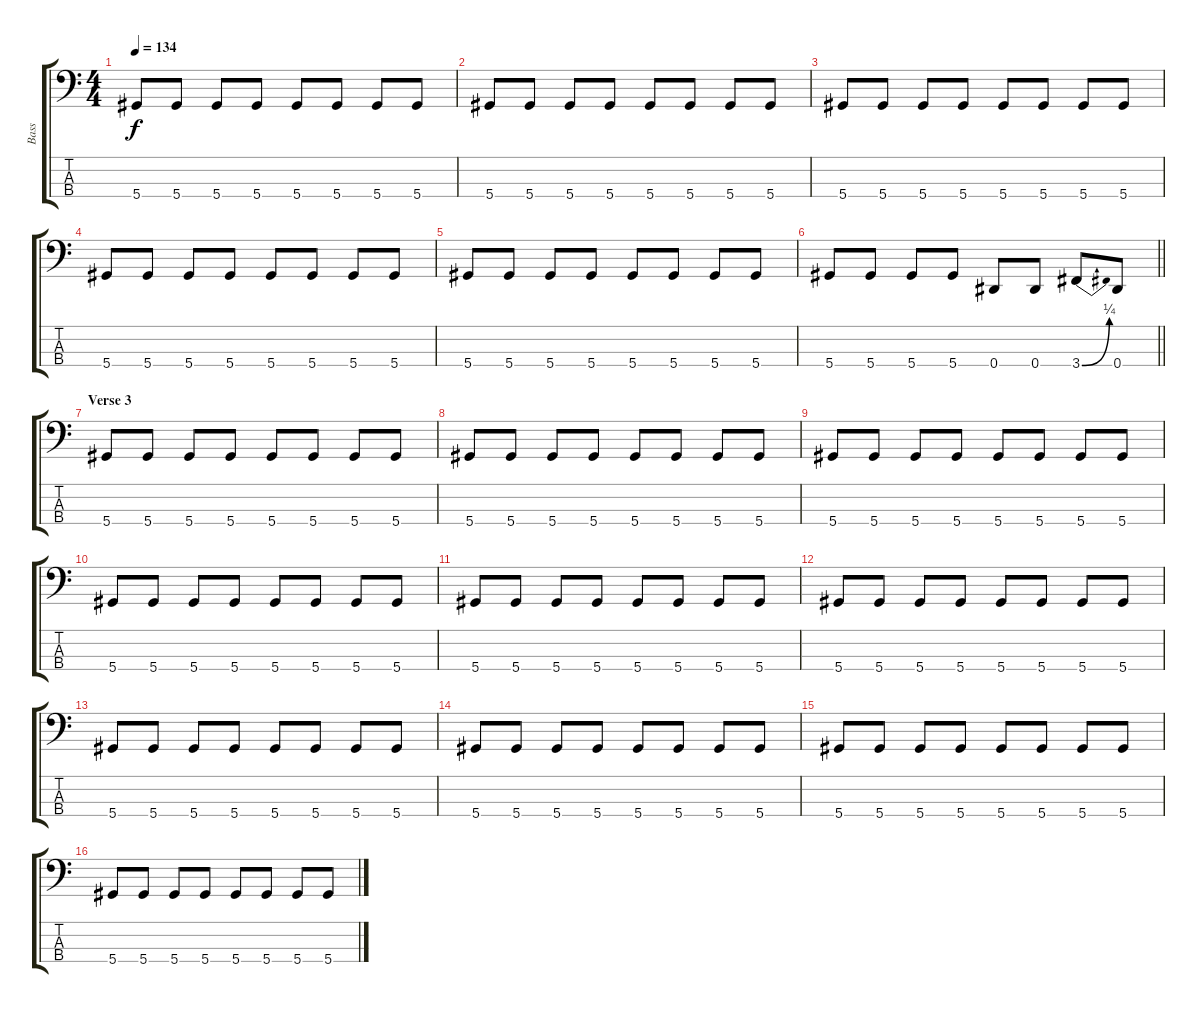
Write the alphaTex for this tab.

\track ("Bass" "Bass") {instrument electricbasspick}
\staff {score tabs}
\tuning (Gb2 Db2 Ab1 Eb1) {hide}
\ts (4 4)
\tempo 134
\clef f4
\ks c
5.4.8{dy f} 5.4.8 5.4.8 5.4.8 5.4.8 5.4.8 5.4.8 5.4.8 |
5.4.8 5.4.8 5.4.8 5.4.8 5.4.8 5.4.8 5.4.8 5.4.8 |
5.4.8 5.4.8 5.4.8 5.4.8 5.4.8 5.4.8 5.4.8 5.4.8 |
5.4.8 5.4.8 5.4.8 5.4.8 5.4.8 5.4.8 5.4.8 5.4.8 |
5.4.8 5.4.8 5.4.8 5.4.8 5.4.8 5.4.8 5.4.8 5.4.8 |
\barLineRight lightlight
5.4.8 5.4.8 5.4.8 5.4.8 0.4.8 0.4.8 3.4{be (bend 0 0 60 1)}.8 0.4.8 |
\section ("" "Verse 3")
5.4.8 5.4.8 5.4.8 5.4.8 5.4.8 5.4.8 5.4.8 5.4.8 |
5.4.8 5.4.8 5.4.8 5.4.8 5.4.8 5.4.8 5.4.8 5.4.8 |
5.4.8 5.4.8 5.4.8 5.4.8 5.4.8 5.4.8 5.4.8 5.4.8 |
5.4.8 5.4.8 5.4.8 5.4.8 5.4.8 5.4.8 5.4.8 5.4.8 |
5.4.8 5.4.8 5.4.8 5.4.8 5.4.8 5.4.8 5.4.8 5.4.8 |
5.4.8 5.4.8 5.4.8 5.4.8 5.4.8 5.4.8 5.4.8 5.4.8 |
5.4.8 5.4.8 5.4.8 5.4.8 5.4.8 5.4.8 5.4.8 5.4.8 |
5.4.8 5.4.8 5.4.8 5.4.8 5.4.8 5.4.8 5.4.8 5.4.8 |
5.4.8 5.4.8 5.4.8 5.4.8 5.4.8 5.4.8 5.4.8 5.4.8 |
5.4.8 5.4.8 5.4.8 5.4.8 5.4.8 5.4.8 5.4.8 5.4.8
